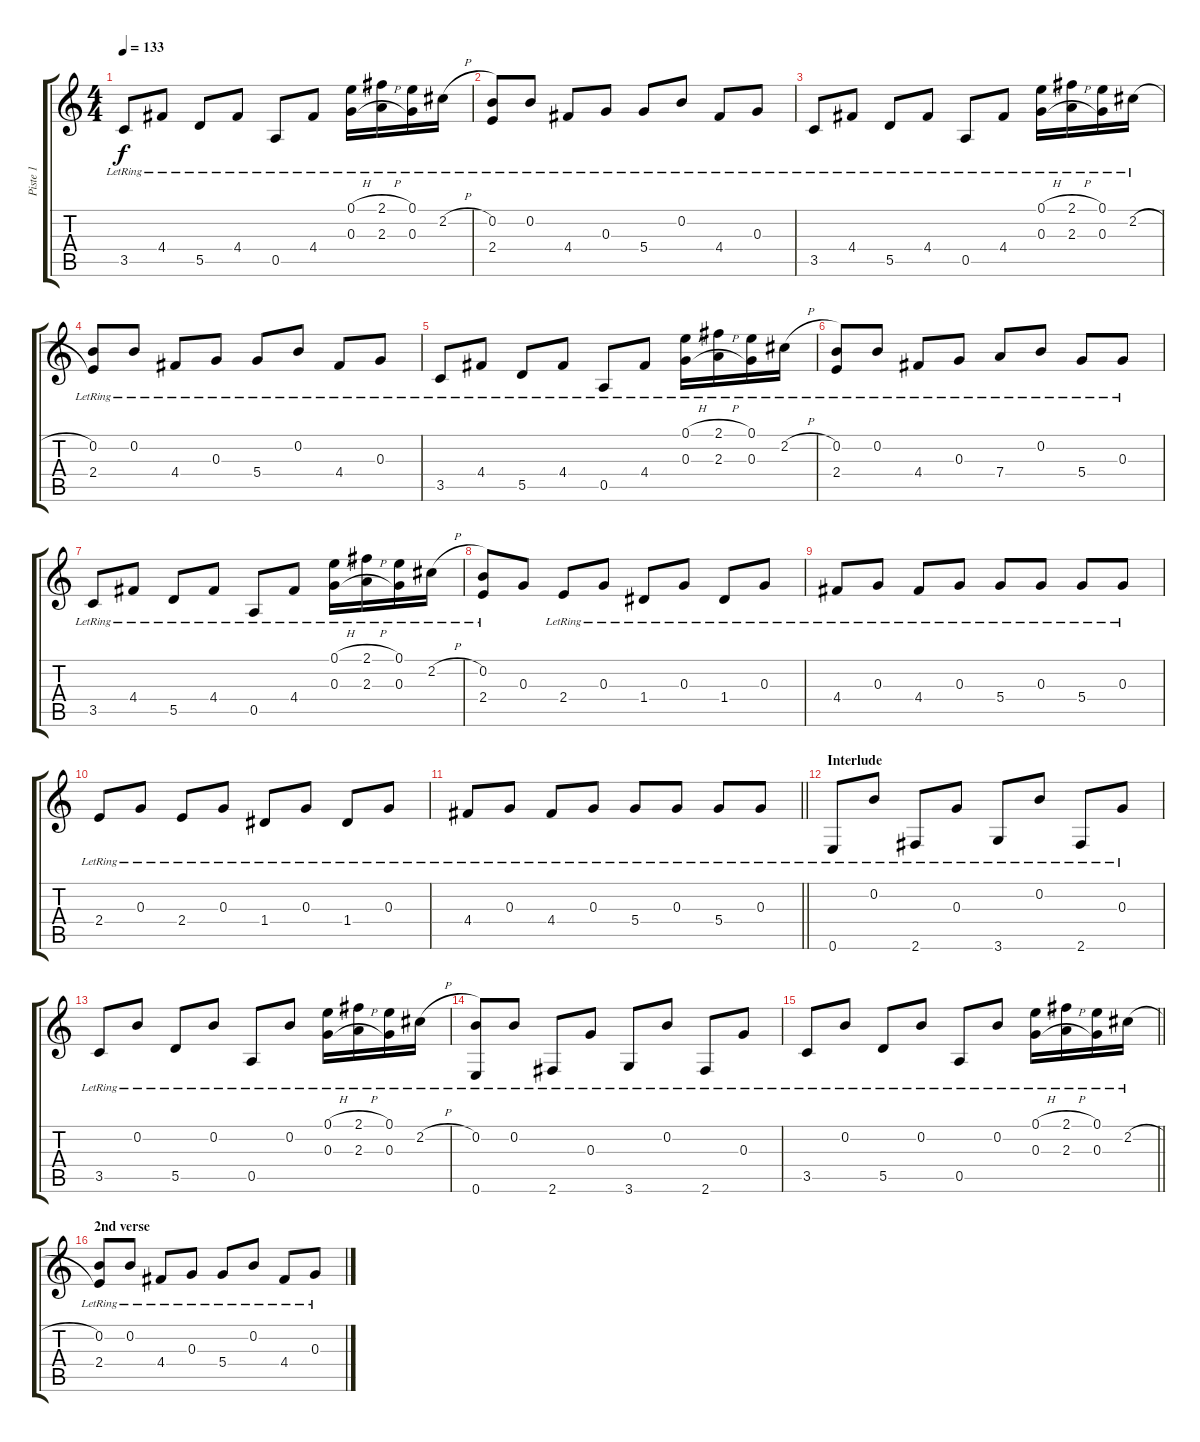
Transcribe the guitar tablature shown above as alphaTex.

\track ("Piste 1" "Piste 1") {instrument acousticguitarsteel}
\staff {score tabs}
\tuning (E4 B3 G3 D3 A2 E2) {hide}
\ts (4 4)
\tempo 133
\clef g2
\ks c
3.5{lr}.8{dy f} 4.4{lr}.8 5.5{lr}.8 4.4{lr}.8 0.5{lr}.8 4.4{lr}.8 (0.1{h lr} 0.3{h lr}).16 (2.1{h lr} 2.3{h lr}).16 (0.1{lr} 0.3{lr}).16 2.2{h lr}.16 |
(0.2 2.4{lr}).8 0.2{lr}.8 4.4{lr}.8 0.3{lr}.8 5.4{lr}.8 0.2{lr}.8 4.4{lr}.8 0.3{lr}.8 |
3.5{lr}.8 4.4{lr}.8 5.5{lr}.8 4.4{lr}.8 0.5{lr}.8 4.4{lr}.8 (0.1{h lr} 0.3{h lr}).16 (2.1{h lr} 2.3{h lr}).16 (0.1{lr} 0.3{lr}).16 2.2{h lr}.16 |
(0.2 2.4{lr}).8 0.2{lr}.8 4.4{lr}.8 0.3{lr}.8 5.4{lr}.8 0.2{lr}.8 4.4{lr}.8 0.3{lr}.8 |
3.5{lr}.8 4.4{lr}.8 5.5{lr}.8 4.4{lr}.8 0.5{lr}.8 4.4{lr}.8 (0.1{h lr} 0.3{h lr}).16 (2.1{h lr} 2.3{h lr}).16 (0.1{lr} 0.3{lr}).16 2.2{h lr}.16 |
(0.2 2.4{lr}).8 0.2{lr}.8 4.4{lr}.8 0.3{lr}.8 7.4{lr}.8 0.2{lr}.8 5.4{lr}.8 0.3{lr}.8 |
3.5{lr}.8 4.4{lr}.8 5.5{lr}.8 4.4{lr}.8 0.5{lr}.8 4.4{lr}.8 (0.1{h lr} 0.3{h lr}).16 (2.1{h lr} 2.3{h lr}).16 (0.1{lr} 0.3{lr}).16 2.2{h lr}.16 |
(0.2 2.4{lr}).8 0.3.8 2.4{lr}.8 0.3{lr}.8 1.4{lr}.8 0.3{lr}.8 1.4{lr}.8 0.3{lr}.8 |
4.4{lr}.8 0.3{lr}.8 4.4{lr}.8 0.3{lr}.8 5.4{lr}.8 0.3{lr}.8 5.4{lr}.8 0.3{lr}.8 |
2.4{lr}.8 0.3{lr}.8 2.4{lr}.8 0.3{lr}.8 1.4{lr}.8 0.3{lr}.8 1.4{lr}.8 0.3{lr}.8 |
\barLineRight lightlight
4.4{lr}.8 0.3{lr}.8 4.4{lr}.8 0.3{lr}.8 5.4{lr}.8 0.3{lr}.8 5.4{lr}.8 0.3{lr}.8 |
\section ("" "Interlude")
0.6{lr}.8 0.2{lr}.8 2.6{lr}.8 0.3{lr}.8 3.6{lr}.8 0.2{lr}.8 2.6{lr}.8 0.3{lr}.8 |
3.5{lr}.8 0.2{lr}.8 5.5{lr}.8 0.2{lr}.8 0.5{lr}.8 0.2{lr}.8 (0.1{h lr} 0.3{h lr}).16 (2.1{h lr} 2.3{h lr}).16 (0.1{lr} 0.3{lr}).16 2.2{h lr}.16 |
(0.2 0.6{lr}).8 0.2{lr}.8 2.6{lr}.8 0.3{lr}.8 3.6{lr}.8 0.2{lr}.8 2.6{lr}.8 0.3{lr}.8 |
\barLineRight lightlight
3.5{lr}.8 0.2{lr}.8 5.5{lr}.8 0.2{lr}.8 0.5{lr}.8 0.2{lr}.8 (0.1{h lr} 0.3{h lr}).16 (2.1{h lr} 2.3{h lr}).16 (0.1{lr} 0.3{lr}).16 2.2{h lr}.16 |
\section ("" "2nd verse")
(0.2 2.4{lr}).8 0.2{lr}.8 4.4{lr}.8 0.3{lr}.8 5.4{lr}.8 0.2{lr}.8 4.4{lr}.8 0.3{lr}.8
